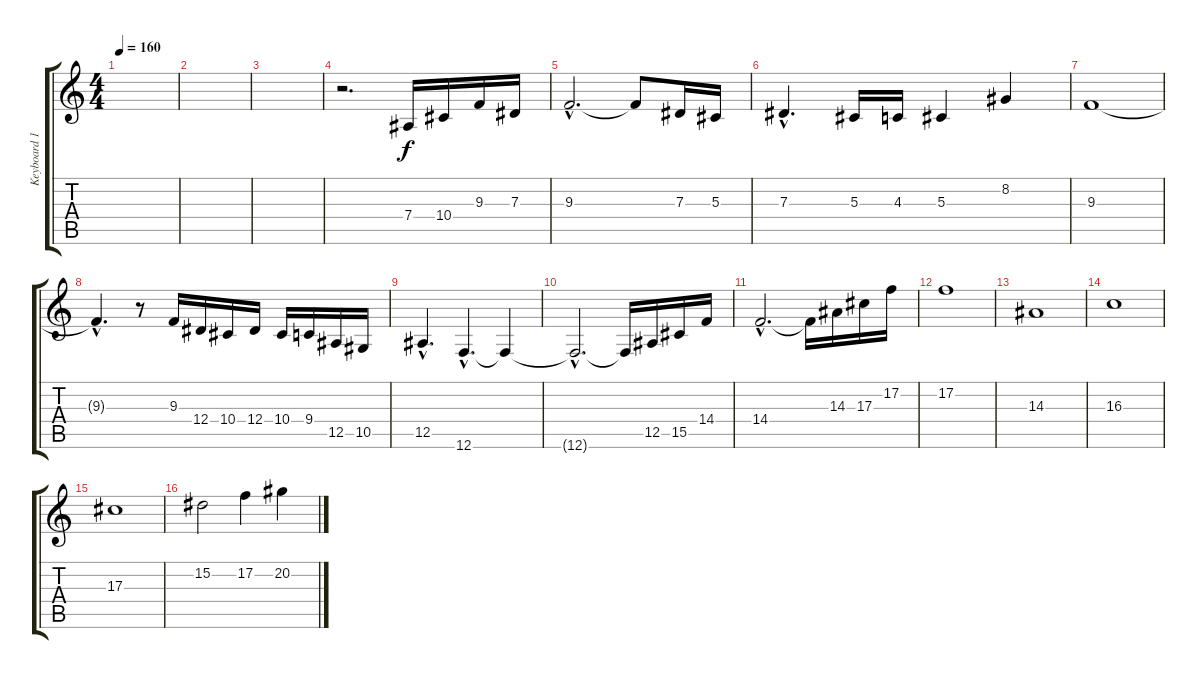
\track ("Keyboard 1" "Keyboard 1") {instrument stringensemble1}
\staff {score tabs}
\tuning (F4 C4 Ab3 Eb3 Bb2 F2) {hide}
\ts (4 4)
\tempo 160
\clef g2
\ks c
|
|
|
r.2{d} 7.4.16 10.4.16 9.3.16 7.3.16 |
\section ("" "")
9.3{hac}.2{d} 9.3{t}.8 7.3.16 5.3.16 |
7.3{hac}.4{d} 5.3.16 4.3.16 5.3.4 8.2.4 |
9.3.1 |
9.3{hac t}.4{d} r.8 9.3.16 12.4.16 10.4.16 12.4.16 10.4.16 9.4.16 12.5.16 10.5.16 |
12.5{hac}.4{d} 12.6{hac}.4{d} 12.6{t}.4 |
12.6{hac t}.2{d} 12.6{t}.16 12.5.16 15.5.16 14.4.16 |
14.4{hac}.2{d} 14.4{t}.16 14.3.16 17.3.16 17.2.16 |
17.2.1 |
\section ("" "")
14.3.1 |
16.3.1 |
17.3.1 |
15.2.2 17.2.4 20.2.4
